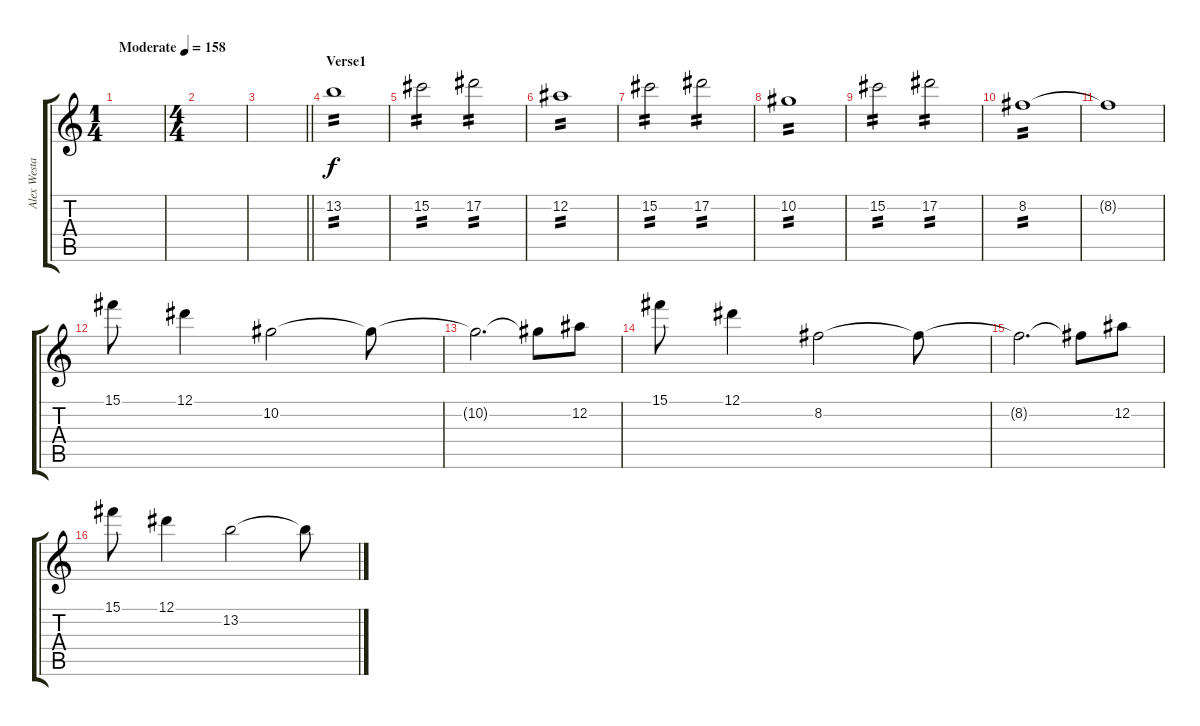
\track ("Alex Westaway" "Alex Westa") {instrument electricguitarjazz}
\staff {score tabs}
\tuning (Eb4 Bb3 Gb3 Db3 Ab2 Db2) {hide}
\ts (1 4)
\tempo (158 "Moderate")
\clef g2
\ks c
|
\ts (4 4)
|
\barLineRight lightlight
|
\section ("" "Verse1")
13.2.1{tp 2} |
15.2.2{tp 2} 17.2.2{tp 2} |
12.2.1{tp 2} |
15.2.2{tp 2} 17.2.2{tp 2} |
10.2.1{tp 2} |
15.2.2{tp 2} 17.2.2{tp 2} |
8.2.1{tp 2} |
8.2{t}.1 |
15.1.8{instrument distortionguitar} 12.1.4 10.2.2 10.2{t}.8 |
10.2{t}.2{d} 10.2{t}.8 12.2.8 |
15.1.8 12.1.4 8.2.2 8.2{t}.8 |
8.2{t}.2{d} 8.2{t}.8 12.2.8 |
15.1.8 12.1.4 13.2.2 13.2{t}.8
